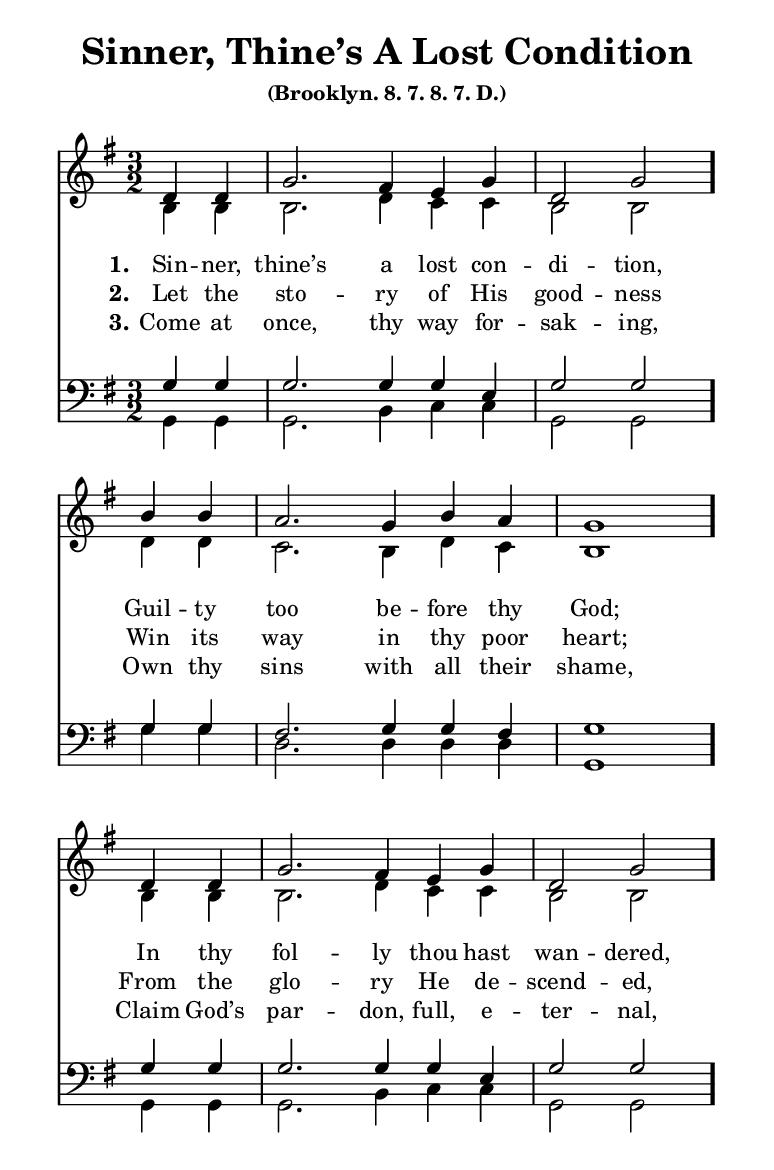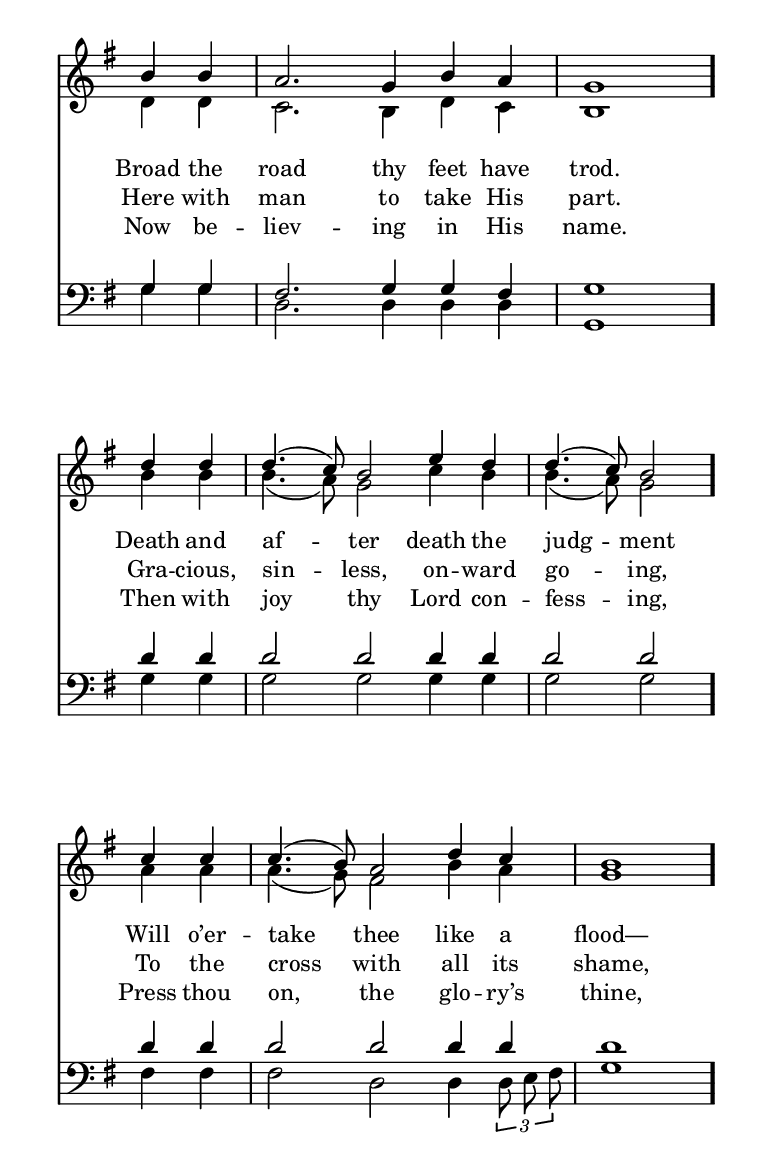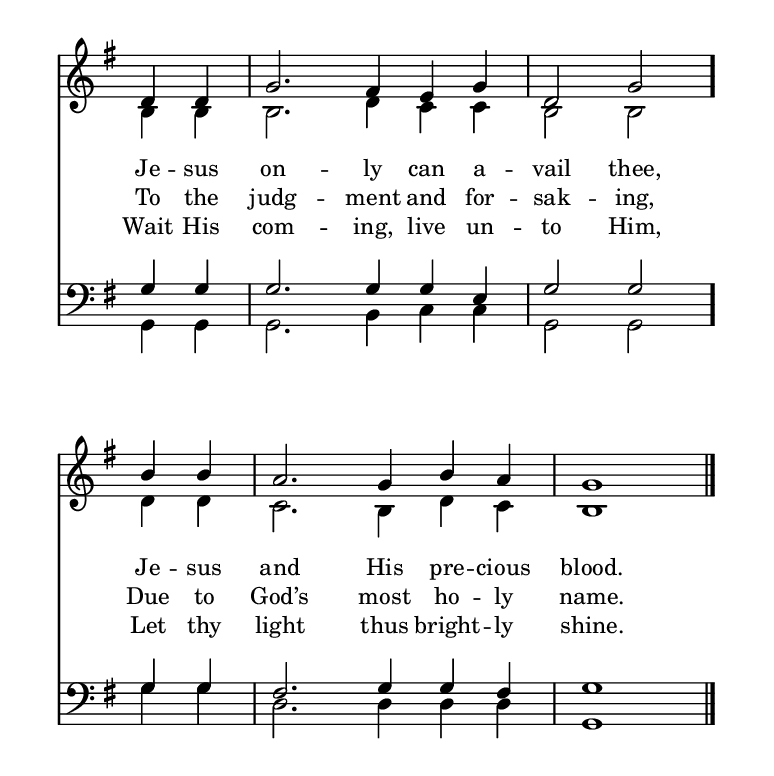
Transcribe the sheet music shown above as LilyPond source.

\include "common/global.ily"
\paper {
  \include "common/paper.ily"
  %ragged-bottom = ##t
  %ragged-last-bottom = ##t
  %systems-per-page = ##f
  %page-count = ##f
}

\header{
  title = "Sinner, Thine’s A Lost Condition"
  subsubtitle = "(Brooklyn. 8. 7. 8. 7. D.)"
  %meter = "8.7.8.7.D."
  %poet = ""
  %composer = ""
  %copyright = ""
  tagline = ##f
}

% for fermata in MIDI
ta = { \tempo 2=80 }
tb = { \tempo 2=40 }

patternAA = { c4 c4 | c2.      c4 c4 c4                       | c2 c2 }
patternAB = { c4 c4 | c2.      c4 c4 c4                       | c1    }

patternBA = { c4 c4 | c4.( c8) c2 c4 c4                       | c4.( c8) c2 }
patternBB = { c4 c4 | c4.( c8) c2 c4 c4                       | c1          }
patternBC = { c4 c4 | c2       c2 c4 c4                       | c2       c2 }
patternBD = { c4 c4 | c2       c2 c4 c4                       | c1          }
patternBE = { c4 c4 | c2       c2 c4 \tuplet 3/2 { c8 c8 c8 } | c1          } % original has quarters in triplet instead of eighths

global = {
  \include "common/overrides.ily"
  \override Staff.TimeSignature.style = #'()
  \time 3/2
  \override Score.MetronomeMark.transparent = ##t % hide all fermata changes too
  \ta
  \key g \major
  \partial 2
  \autoBeamOff
}

notesSoprano = {
\global
\relative c' {

  \changePitch \patternAA { d d | g fis e g | d g }
  \changePitch \patternAB { b b | a g b a | g } \break
  \changePitch \patternAA { d d | g fis e g | d g }
  \changePitch \patternAB { b b | a g b a | g } \break

  \changePitch \patternBA { d' d | d c b e d | d c b }
  \changePitch \patternBB { c c | c b a d c | b } \break
  \changePitch \patternAA { d, d | g fis e g | d g }
  \changePitch \patternAB { b b | a g b a | g } \break

  \bar "|."

}
}

notesAlto = {
\global
\relative e' {

  \changePitch \patternAA { b b | b d c c | b b }
  \changePitch \patternAB { d d | c b d c | b }
  \changePitch \patternAA { b b | b d c c | b b }
  \changePitch \patternAB { d d | c b d c | b }

  \changePitch \patternBA { b' b | b a g c b | b a g }
  \changePitch \patternBB { a a | a g fis b a | g }
  \changePitch \patternAA { b, b | b d c c | b b }
  \changePitch \patternAB { d d | c b d c | b }

}
}

notesTenor = {
\global
\relative a {

  \changePitch \patternAA { g g | g g g e | g g }
  \changePitch \patternAB { g g | fis g g fis | g }
  \changePitch \patternAA { g g | g g g e | g g }
  \changePitch \patternAB { g g | fis g g fis | g }

  \changePitch \patternBC { d' d | d d d d | d d }
  \changePitch \patternBD { d d | d d d d | d }
  \changePitch \patternAA { g, g | g g g e | g g }
  \changePitch \patternAB { g g | fis g g fis | g }

}
}

notesBass = {
\global
\relative f, {

  \changePitch \patternAA { g g | g b c c | g g }
  \changePitch \patternAB { g' g | d d d d | g, }
  \changePitch \patternAA { g g | g b c c | g g }
  \changePitch \patternAB { g' g | d d d d | g, }

  \changePitch \patternBC { g' g | g g g g | g g }
  \changePitch \patternBE { fis fis | fis d d d e fis | g }
  \changePitch \patternAA { g, g | g b c c | g g }
  \changePitch \patternAB { g' g | d d d d | g, }

}
}

wordsA = \lyricmode {
\set stanza = "1."

Sin -- ner, thine’s a lost con -- di -- tion, \bar "."
Guil -- ty too be -- fore thy God; \bar "."
In thy fol -- ly thou hast wan -- dered, \bar "." % original has "was" for "wast"
Broad the road thy feet have trod. \bar "."
Death and af -- ter death the judg -- ment \bar "."
Will o’er -- take thee like a flood— \bar "."
Je -- sus on -- ly can a -- vail thee, \bar "."
Je -- sus and His pre -- cious blood. \bar "."

}

wordsB = \lyricmode {
\set stanza = "2."

Let the sto -- ry of His good -- ness
Win its way in thy poor heart;
From the glo -- ry He de -- scend -- ed,
Here with man to take His part.
Gra -- cious, sin -- less, on -- ward go -- ing,
To the cross with all its shame,
To the judg -- ment and for -- sak -- ing,
Due to God’s most ho -- ly name.

}

wordsC = \lyricmode {
\set stanza = "3."

Come at once, thy way for -- sak -- ing,
Own thy sins with all their shame,
Claim God’s par -- don, full, e -- ter -- nal,
Now be -- liev -- ing in His name.
Then with joy thy Lord con -- fess -- ing,
Press thou on, the glo -- ry’s thine,
Wait His com -- ing, live un -- to Him,
Let thy light thus bright -- ly shine. % original has "your" for "thy"

}

\score {
  \context ChoirStaff <<
    \context Staff = upper <<
      \set ChoirStaff.systemStartDelimiter = #'SystemStartBar
      \context Voice  = sopranos { \voiceOne << \notesSoprano >> }
      \context Voice  = altos { \voiceTwo << \notesAlto >> }
      \context Lyrics = one   \lyricsto sopranos \wordsA
      \context Lyrics = two   \lyricsto sopranos \wordsB
      \context Lyrics = three \lyricsto sopranos \wordsC
    >>
    \context Staff = men <<
      \clef bass
      \context Voice  = tenors { \voiceOne << \notesTenor >> }
      \context Voice  = basses { \voiceTwo << \notesBass >> }
    >>
  >>
  \layout {
    \include "common/layout.ily"
  }
  \midi{
    \include "common/midi.ily"
  }
}

\version "2.18.0"  % necessary for upgrading to future LilyPond versions.

% vi:set et ts=2 sw=2 ai nocindent syntax=lilypond
